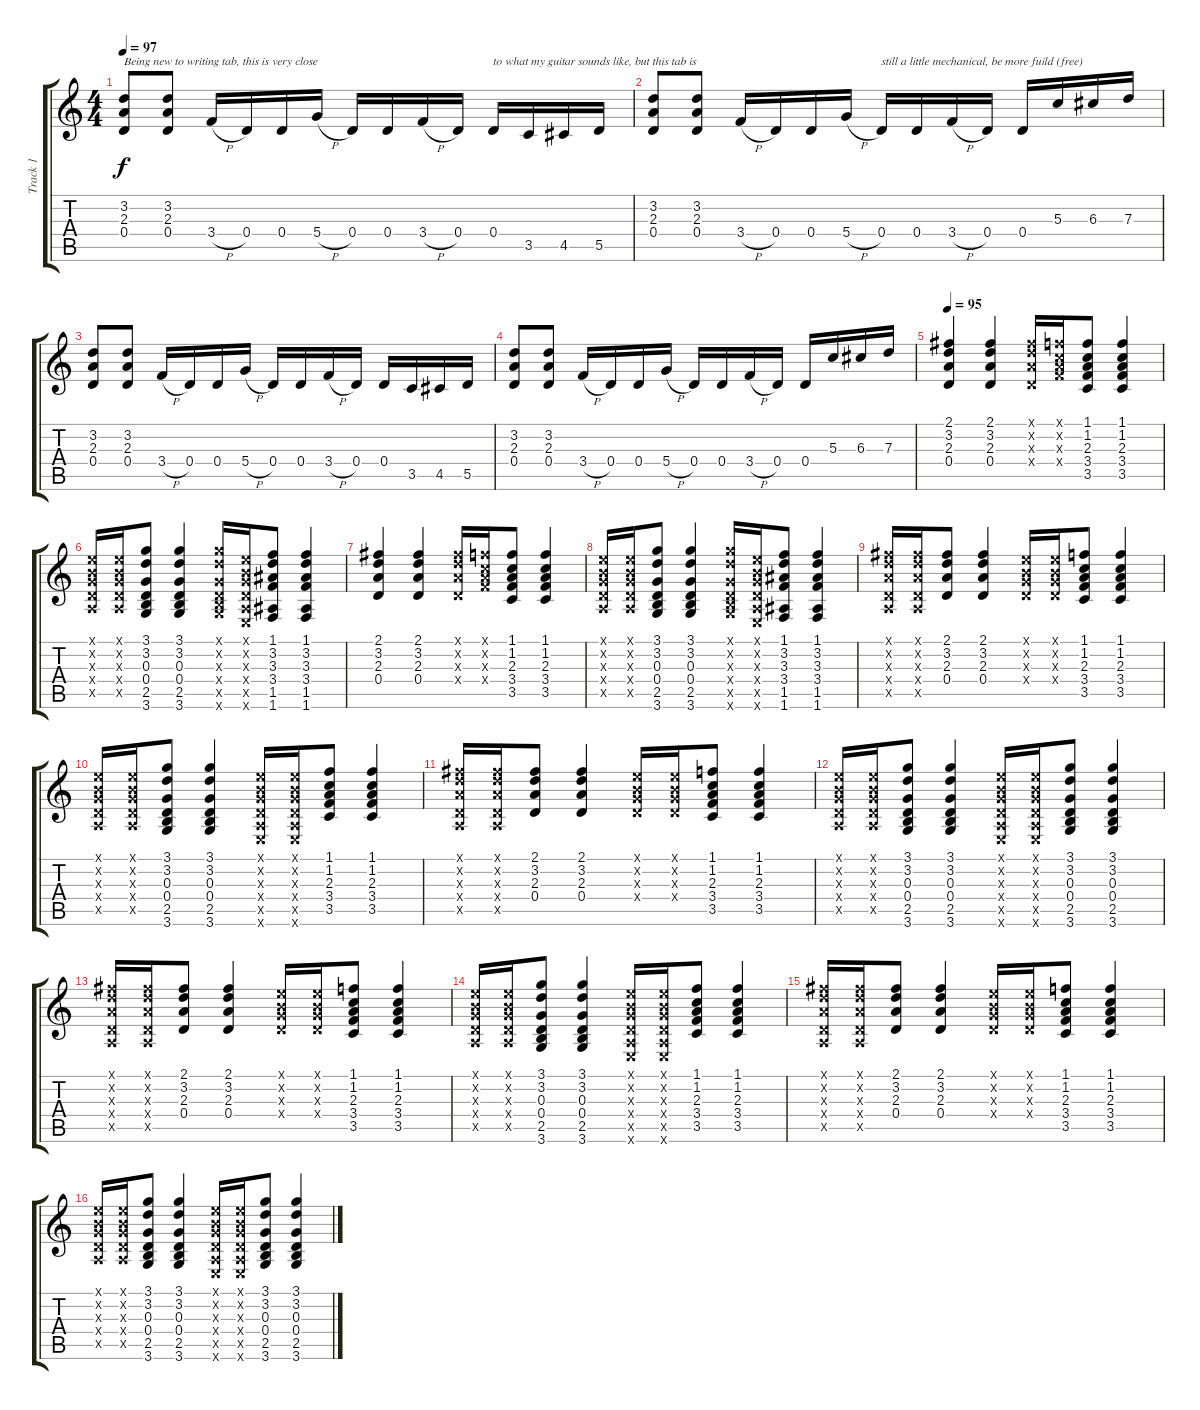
\track ("Track 1" "Track 1") {instrument acousticguitarsteel}
\staff {score tabs}
\tuning (E4 B3 G3 D3 A2 E2) {hide}
\ts (4 4)
\tempo 97
\clef g2
\ks c
(3.2 2.3 0.4).8{txt "Being new to writing tab, this is very close " dy f instrument acousticguitarsteel} (3.2 2.3 0.4).8 3.4{h}.16 0.4.16 0.4.16 5.4{h}.16 0.4.16 0.4.16 3.4{h}.16 0.4.16 0.4.16{txt "to what my guitar sounds like, but this tab is "} 3.5.16 4.5.16 5.5.16 |
(3.2 2.3 0.4).8 (3.2 2.3 0.4).8 3.4{h}.16 0.4.16 0.4.16 5.4{h}.16 0.4.16{txt "still a little mechanical, be more fuild (free)"} 0.4.16 3.4{h}.16 0.4.16 0.4.16 5.3.16 6.3.16 7.3.16 |
(3.2 2.3 0.4).8 (3.2 2.3 0.4).8 3.4{h}.16 0.4.16 0.4.16 5.4{h}.16 0.4.16 0.4.16 3.4{h}.16 0.4.16 0.4.16 3.5.16 4.5.16 5.5.16 |
(3.2 2.3 0.4).8 (3.2 2.3 0.4).8 3.4{h}.16 0.4.16 0.4.16 5.4{h}.16 0.4.16 0.4.16 3.4{h}.16 0.4.16 0.4.16 5.3.16 6.3.16 7.3.16 |
\tempo 95
(2.1 3.2 2.3 0.4).4 (2.1 3.2 2.3 0.4).4 (2.1{x} 3.2{x} 2.3{x} 0.4{x}).16 (1.1{x} 1.2{x} 2.3{x} 3.4{x}).16 (1.1 1.2 2.3 3.4 3.5).8 (1.1 1.2 2.3 3.4 3.5).4 |
(0.1{x} 0.2{x} 0.3{x} 0.4{x} 0.5{x}).16 (0.1{x} 0.2{x} 0.3{x} 0.4{x} 0.5{x}).16 (3.1 3.2 0.3 0.4 2.5 3.6).8 (3.1 3.2 0.3 0.4 2.5 3.6).4 (3.1{x} 3.2{x} 0.3{x} 0.4{x} 2.5{x} 3.6{x}).16 (0.1{x} 0.2{x} 0.3{x} 0.4{x} 0.5{x} 0.6{x}).16 (1.1 3.2 3.3 3.4 1.5 1.6).8 (1.1 3.2 3.3 3.4 1.5 1.6).4 |
(2.1 3.2 2.3 0.4).4 (2.1 3.2 2.3 0.4).4 (2.1{x} 3.2{x} 2.3{x} 0.4{x}).16 (1.1{x} 1.2{x} 2.3{x} 3.4{x}).16 (1.1 1.2 2.3 3.4 3.5).8 (1.1 1.2 2.3 3.4 3.5).4 |
(0.1{x} 0.2{x} 0.3{x} 0.4{x} 0.5{x}).16 (0.1{x} 0.2{x} 0.3{x} 0.4{x} 0.5{x}).16 (3.1 3.2 0.3 0.4 2.5 3.6).8 (3.1 3.2 0.3 0.4 2.5 3.6).4 (3.1{x} 3.2{x} 0.3{x} 0.4{x} 2.5{x} 3.6{x}).16 (0.1{x} 0.2{x} 0.3{x} 0.4{x} 0.5{x} 0.6{x}).16 (1.1 3.2 3.3 3.4 1.5 1.6).8 (1.1 3.2 3.3 3.4 1.5 1.6).4 |
(2.1{x} 3.2{x} 2.3{x} 0.4{x} 0.5{x}).16 (2.1{x} 3.2{x} 2.3{x} 0.4{x} 0.5{x}).16 (2.1 3.2 2.3 0.4).8 (2.1 3.2 2.3 0.4).4 (0.1{x} 0.2{x} 0.3{x} 0.4{x}).16 (0.1{x} 0.2{x} 0.3{x} 0.4{x}).16 (1.1 1.2 2.3 3.4 3.5).8 (1.1 1.2 2.3 3.4 3.5).4 |
(0.1{x} 0.2{x} 0.3{x} 0.4{x} 0.5{x}).16 (0.1{x} 0.2{x} 0.3{x} 0.4{x} 0.5{x}).16 (3.1 3.2 0.3 0.4 2.5 3.6).8 (3.1 3.2 0.3 0.4 2.5 3.6).4 (0.1{x} 0.2{x} 0.3{x} 0.4{x} 0.5{x} 0.6{x}).16 (0.1{x} 0.2{x} 0.3{x} 0.4{x} 0.5{x} 0.6{x}).16 (1.1 1.2 2.3 3.4 3.5).8 (1.1 1.2 2.3 3.4 3.5).4 |
(2.1{x} 3.2{x} 2.3{x} 0.4{x} 0.5{x}).16 (2.1{x} 3.2{x} 2.3{x} 0.4{x} 0.5{x}).16 (2.1 3.2 2.3 0.4).8 (2.1 3.2 2.3 0.4).4 (0.1{x} 0.2{x} 0.3{x} 0.4{x}).16 (0.1{x} 0.2{x} 0.3{x} 0.4{x}).16 (1.1 1.2 2.3 3.4 3.5).8 (1.1 1.2 2.3 3.4 3.5).4 |
(0.1{x} 0.2{x} 0.3{x} 0.4{x} 0.5{x}).16 (0.1{x} 0.2{x} 0.3{x} 0.4{x} 0.5{x}).16 (3.1 3.2 0.3 0.4 2.5 3.6).8 (3.1 3.2 0.3 0.4 2.5 3.6).4 (0.1{x} 0.2{x} 0.3{x} 0.4{x} 0.5{x} 0.6{x}).16 (0.1{x} 0.2{x} 0.3{x} 0.4{x} 0.5{x} 0.6{x}).16 (3.1 3.2 0.3 0.4 2.5 3.6).8 (3.1 3.2 0.3 0.4 2.5 3.6).4 |
(2.1{x} 3.2{x} 2.3{x} 0.4{x} 0.5{x}).16 (2.1{x} 3.2{x} 2.3{x} 0.4{x} 0.5{x}).16 (2.1 3.2 2.3 0.4).8 (2.1 3.2 2.3 0.4).4 (0.1{x} 0.2{x} 0.3{x} 0.4{x}).16 (0.1{x} 0.2{x} 0.3{x} 0.4{x}).16 (1.1 1.2 2.3 3.4 3.5).8 (1.1 1.2 2.3 3.4 3.5).4 |
(0.1{x} 0.2{x} 0.3{x} 0.4{x} 0.5{x}).16 (0.1{x} 0.2{x} 0.3{x} 0.4{x} 0.5{x}).16 (3.1 3.2 0.3 0.4 2.5 3.6).8 (3.1 3.2 0.3 0.4 2.5 3.6).4 (0.1{x} 0.2{x} 0.3{x} 0.4{x} 0.5{x} 0.6{x}).16 (0.1{x} 0.2{x} 0.3{x} 0.4{x} 0.5{x} 0.6{x}).16 (1.1 1.2 2.3 3.4 3.5).8 (1.1 1.2 2.3 3.4 3.5).4 |
(2.1{x} 3.2{x} 2.3{x} 0.4{x} 0.5{x}).16 (2.1{x} 3.2{x} 2.3{x} 0.4{x} 0.5{x}).16 (2.1 3.2 2.3 0.4).8 (2.1 3.2 2.3 0.4).4 (0.1{x} 0.2{x} 0.3{x} 0.4{x}).16 (0.1{x} 0.2{x} 0.3{x} 0.4{x}).16 (1.1 1.2 2.3 3.4 3.5).8 (1.1 1.2 2.3 3.4 3.5).4 |
(0.1{x} 0.2{x} 0.3{x} 0.4{x} 0.5{x}).16 (0.1{x} 0.2{x} 0.3{x} 0.4{x} 0.5{x}).16 (3.1 3.2 0.3 0.4 2.5 3.6).8 (3.1 3.2 0.3 0.4 2.5 3.6).4 (0.1{x} 0.2{x} 0.3{x} 0.4{x} 0.5{x} 0.6{x}).16 (0.1{x} 0.2{x} 0.3{x} 0.4{x} 0.5{x} 0.6{x}).16 (3.1 3.2 0.3 0.4 2.5 3.6).8 (3.1 3.2 0.3 0.4 2.5 3.6).4
